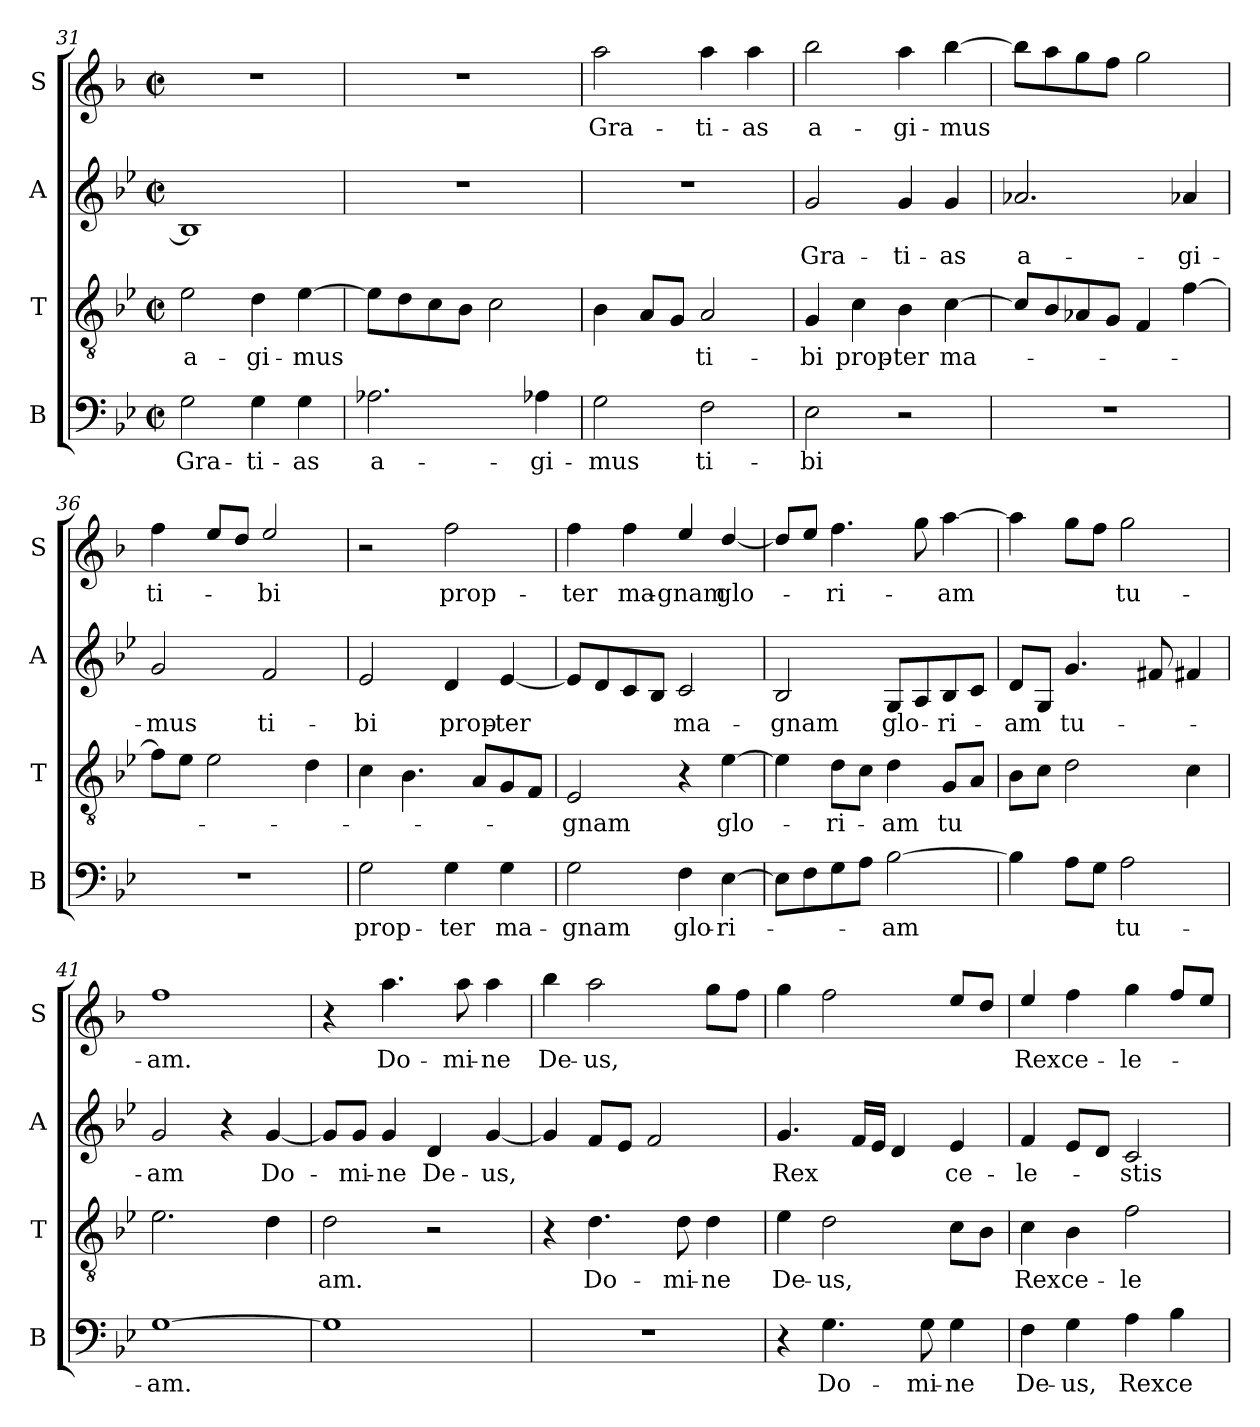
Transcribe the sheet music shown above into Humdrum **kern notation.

**kern	**text	**kern	**text	**kern	**text	**kern	**text
*part4	*part4	*part3	*part3	*part2	*part2	*part1	*part1
*staff4	*staff4	*staff3	*staff3	*staff2	*staff2	*staff1	*staff1
*I"B	*	*I"T	*	*I"A	*	*I"S	*
*I'B	*	*I'T	*	*I'A	*	*I'S	*
*clefF4	*	*clefGv2	*	*clefG2	*	*clefG2	*
*	*	*	*	*	*	*ITrd4c7	*
*k[b-e-]	*	*k[b-e-]	*	*k[b-e-]	*	*k[b-e-]	*
*B-:	*	*B-:	*	*B-:	*	*B-:	*
*M2/2	*	*M2/2	*	*M2/2	*	*M2/2	*
*met(c|)	*	*met(c|)	*	*met(c|)	*	*met(c|)	*
=31	=31	=31	=31	=31	=31	=31	=31
!	!LO:LY:b	!	!LO:LY:b	!	!	!	!
2G\	Gra-	2e-\	a-	1B-]	.	1r	.
!	!LO:LY:b	!	!LO:LY:b	!	!	!	!
4G\	-ti-	4d\	-gi-	.	.	.	.
!	!LO:LY:b	!	!LO:LY:b	!	!	!	!
4G\	-as	[4e-\	-mus	.	.	.	.
!!LO:LB:g=z
=32	=32	=32	=32	=32	=32	=32	=32
!	!LO:LY:b	!	!	!	!	!	!
2.A-X\	a-	8e-\L]	.	1r	.	1r	.
.	.	8d\	.	.	.	.	.
.	.	8c\	.	.	.	.	.
.	.	8B-\J	.	.	.	.	.
.	.	2c\	.	.	.	.	.
!	!LO:LY:b	!	!	!	!	!	!
4A-X\	-gi-	.	.	.	.	.	.
=33	=33	=33	=33	=33	=33	=33	=33
!	!LO:LY:b	!	!	!	!	!	!LO:LY:b
2G\	-mus	4B-\	.	1r	.	2dd\	Gra-
.	.	8A/L	.	.	.	.	.
.	.	8G/J	.	.	.	.	.
!	!LO:LY:b	!	!LO:LY:b	!	!	!	!LO:LY:b
2F\	ti-	2A/	ti-	.	.	4dd\	-ti-
!	!	!	!	!	!	!	!LO:LY:b
.	.	.	.	.	.	4dd\	-as
=34	=34	=34	=34	=34	=34	=34	=34
!	!LO:LY:b	!	!LO:LY:b	!	!LO:LY:b	!	!LO:LY:b
2E-\	-bi	4G/	-bi	2g/	Gra-	2ee-\	a-
!	!	!	!LO:LY:b	!	!	!	!
.	.	4c\	prop-	.	.	.	.
!	!	!	!LO:LY:b	!	!LO:LY:b	!	!LO:LY:b
2r	.	4B-\	-ter	4g/	-ti-	4dd\	-gi-
!	!	!	!LO:LY:b	!	!LO:LY:b	!	!LO:LY:b
.	.	[4c\	ma-	4g/	-as	[4ee-\	-mus
=35	=35	=35	=35	=35	=35	=35	=35
!	!	!	!	!	!LO:LY:b	!	!
1r	.	8c/L]	.	2.a-X/	a-	8ee-\L]	.
.	.	8B-/	.	.	.	8dd\	.
.	.	8A-X/	.	.	.	8cc\	.
.	.	8G/J	.	.	.	8b-\J	.
.	.	4F/	.	.	.	2cc\	.
!	!	!	!	!	!LO:LY:b	!	!
.	.	[4f\	.	4a-X/	-gi-	.	.
=36	=36	=36	=36	=36	=36	=36	=36
!	!	!	!	!	!LO:LY:b	!	!LO:LY:b
1r	.	8f\L]	.	2g/	-mus	4b-\	ti-
.	.	8e-\J	.	.	.	.	.
.	.	2e-\	.	.	.	8a/L	.
.	.	.	.	.	.	8g/J	.
!	!	!	!	!	!LO:LY:b	!	!LO:LY:b
.	.	.	.	2f/	ti-	2a/	-bi
.	.	4d\	.	.	.	.	.
!!LO:PB:g=z
=37	=37	=37	=37	=37	=37	=37	=37
!	!LO:LY:b	!	!	!	!LO:LY:b	!	!
2G\	prop-	4c\	.	2e-/	-bi	2r	.
.	.	4.B-\	.	.	.	.	.
!	!LO:LY:b	!	!	!	!LO:LY:b	!	!LO:LY:b
4G\	-ter	.	.	4d/	prop-	2b-\	prop-
.	.	8A/L	.	.	.	.	.
!	!LO:LY:b	!	!	!	!LO:LY:b	!	!
4G\	ma-	8G/	.	[4e-/	-ter	.	.
.	.	8F/J	.	.	.	.	.
=38	=38	=38	=38	=38	=38	=38	=38
!	!LO:LY:b	!	!LO:LY:b	!	!	!	!LO:LY:b
2G\	-gnam	2E-/	-gnam	8e-/L]	.	4b-\	-ter
.	.	.	.	8d/	.	.	.
!	!	!	!	!	!	!	!LO:LY:b
.	.	.	.	8c/	.	4b-\	ma-
.	.	.	.	8B-/J	.	.	.
!	!LO:LY:b	!	!	!	!LO:LY:b	!	!LO:LY:b
4F\	glo-	4r	.	2c/	ma-	4a/	-gnam
!	!LO:LY:b	!	!LO:LY:b	!	!	!	!LO:LY:b
[4E-\	-ri-	[4e-\	glo-	.	.	[4g/	glo-
=39	=39	=39	=39	=39	=39	=39	=39
!	!	!	!	!	!LO:LY:b	!	!
8E-\L]	.	4e-\]	.	2B-/	-gnam	8g/L]	.
8F\	.	.	.	.	.	8a/J	.
!	!	!	!LO:LY:b	!	!	!	!LO:LY:b
8G\	.	8d\L	-ri-	.	.	4.b-\	-ri-
8A\J	.	8c\J	.	.	.	.	.
!	!LO:LY:b	!	!LO:LY:b	!	!LO:LY:b	!	!
[2B-\	-am	4d\	-am	8G/L	glo-	.	.
.	.	.	.	8A/	.	8cc\	.
!	!	!	!LO:LY:b	!	!LO:LY:b	!	!LO:LY:b
.	.	8G/L	tu	8B-/	-ri-	[4dd\	-am
.	.	8A/J	.	8c/J	.	.	.
=40	=40	=40	=40	=40	=40	=40	=40
!	!	!	!	!	!LO:LY:b	!	!
4B-\]	.	8B-\L	.	8d/L	-am	4dd\]	.
.	.	8c\J	.	8G/J	.	.	.
!	!	!	!	!	!LO:LY:b	!	!
8A\L	.	2d\	.	4.g/	tu-	8cc\L	.
8G\J	.	.	.	.	.	8b-\J	.
!	!LO:LY:b	!	!	!	!	!	!LO:LY:b
2A\	tu-	.	.	.	.	2cc\	tu-
.	.	.	.	8f#X/	.	.	.
.	.	4c\	.	4f#X/	.	.	.
=41	=41	=41	=41	=41	=41	=41	=41
!	!LO:LY:b	!	!	!	!LO:LY:b	!	!LO:LY:b
[1G	-am.	2.e-\	.	2g/	-am	1b-	-am.
.	.	.	.	4r	.	.	.
!	!	!	!	!	!LO:LY:b	!	!
.	.	4d\	.	[4g/	Do-	.	.
!!LO:LB:g=z
=42	=42	=42	=42	=42	=42	=42	=42
!	!	!	!LO:LY:b	!	!	!	!
1G]	.	2d\	am.	8g/L]	.	4r	.
!	!	!	!	!	!LO:LY:b	!	!
.	.	.	.	8g/J	-mi-	.	.
!	!	!	!	!	!LO:LY:b	!	!LO:LY:b
.	.	.	.	4g/	-ne	4.dd\	Do-
!	!	!	!	!	!LO:LY:b	!	!
.	.	2r	.	4d/	De-	.	.
!	!	!	!	!	!	!	!LO:LY:b
.	.	.	.	.	.	8dd\	-mi-
!	!	!	!	!	!LO:LY:b	!	!LO:LY:b
.	.	.	.	[4g/	-us,	4dd\	-ne
=43	=43	=43	=43	=43	=43	=43	=43
!	!	!	!	!	!	!	!LO:LY:b
1r	.	4r	.	4g/]	.	4ee-\	De-
!	!	!	!LO:LY:b	!	!	!	!LO:LY:b
.	.	4.d\	Do-	8f/L	.	2dd\	-us,
.	.	.	.	8e-/J	.	.	.
.	.	.	.	2f/	.	.	.
!	!	!	!LO:LY:b	!	!	!	!
.	.	8d\	-mi-	.	.	.	.
!	!	!	!LO:LY:b	!	!	!	!
.	.	4d\	-ne	.	.	8cc\L	.
.	.	.	.	.	.	8b-\J	.
=44	=44	=44	=44	=44	=44	=44	=44
!	!	!	!LO:LY:b	!	!LO:LY:b	!	!
4r	.	4e-\	De-	4.g/	Rex	4cc\	.
!	!LO:LY:b	!	!LO:LY:b	!	!	!	!
4.G\	Do-	2d\	-us,	.	.	2b-\	.
.	.	.	.	16f/LL	.	.	.
.	.	.	.	16e-/JJ	.	.	.
.	.	.	.	4d/	.	.	.
!	!LO:LY:b	!	!	!	!	!	!
8G\	-mi-	.	.	.	.	.	.
!	!LO:LY:b	!	!	!	!LO:LY:b	!	!
4G\	-ne	8c\L	.	4e-/	ce-	8a/L	.
.	.	8B-\J	.	.	.	8g/J	.
=45	=45	=45	=45	=45	=45	=45	=45
!	!LO:LY:b	!	!LO:LY:b	!	!LO:LY:b	!	!LO:LY:b
4F\	De-	4c\	Rex	4f/	-le-	4a/	Rex
!	!LO:LY:b	!	!LO:LY:b	!	!	!	!LO:LY:b
4G\	-us,	4B-\	ce-	8e-/L	.	4b-\	ce-
.	.	.	.	8d/J	.	.	.
!	!LO:LY:b	!	!LO:LY:b	!	!LO:LY:b	!	!LO:LY:b
4A\	Rex	2f\	-le-	2c/	-stis	4cc\	-le-
!	!LO:LY:b	!	!	!	!	!	!
4B-\	ce-	.	.	.	.	8b-/L	.
.	.	.	.	.	.	8a/J	.
=	=	=	=	=	=	=	=
*-	*-	*-	*-	*-	*-	*-	*-
